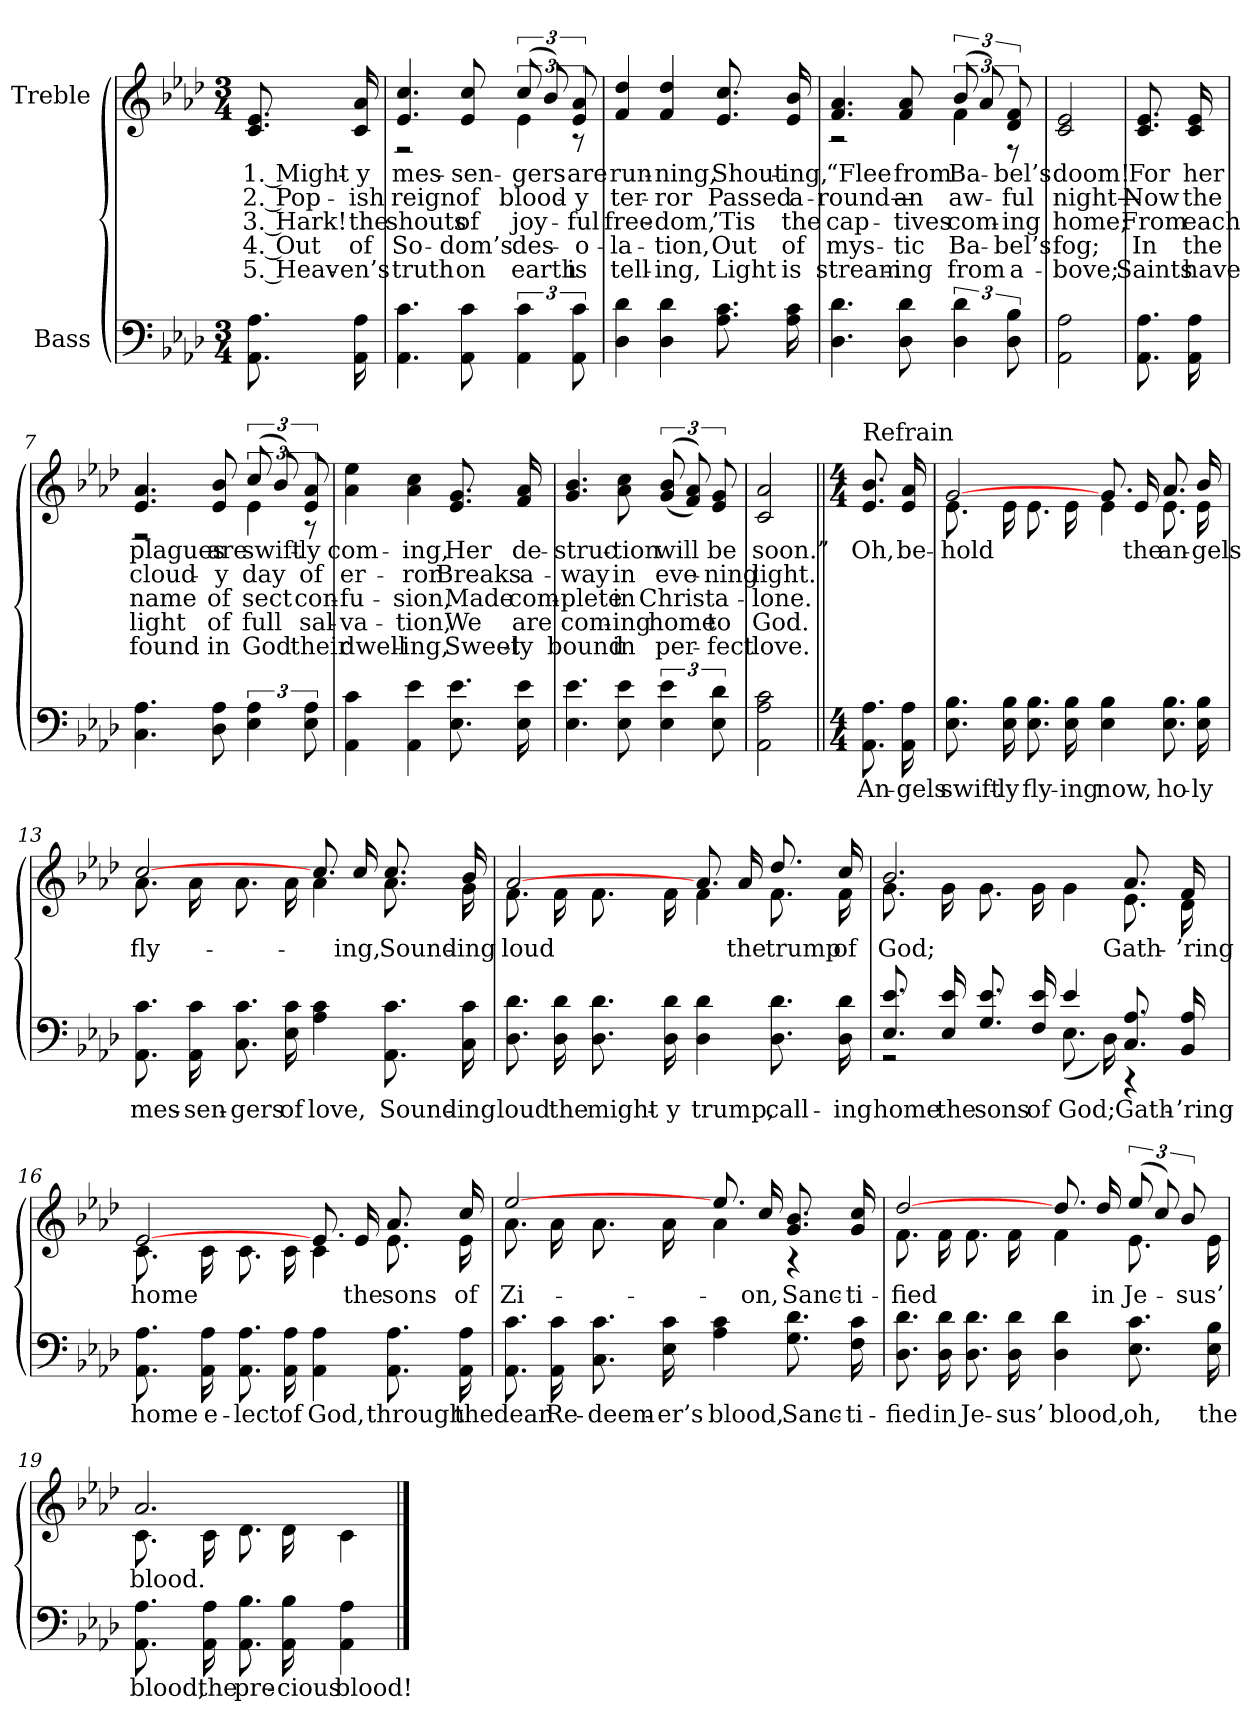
**kern	**text	**kern	**text	**text	**text	**text	**text
*part2	*part2	*part1	*part1	*part1	*part1	*part1	*part1
*staff2	*staff2	*staff1	*staff1	*staff1	*staff1	*staff1	*staff1
*I"Bass	*	*I"Treble	*	*	*	*	*
*clefF4	*	*clefG2	*	*	*	*	*
*k[b-e-a-d-]	*	*k[b-e-a-d-]	*	*	*	*	*
*A-:	*	*A-:	*	*	*	*	*
*M3/4	*	*M3/4	*	*	*	*	*
*MM90	*	*MM90	*	*	*	*	*
=1	=1	=1	=1	=1	=1	=1	=1
8.AA- 8.A-L	.	8.c 8.e-L	-1. Might-	-2. Pop-	-3. Hark!	-4. Out	-5. Heav-
16AA- 16A-	.	16c 16a-	-y	-ish	-the	-of	-en’s
=2	=2	=2	=2	=2	=2	=2	=2
*	*	*^	*	*	*	*	*
4.AA- 4.c	.	4.e- 4.cc	2r	-mes-	-reign	-shouts	-So-	-truth
8AA- 8c	.	8e- 8cc	.	-sen-	-of	-of	-dom’s	-on
6AA- 6c	.	(12ccL	6e-	-gers	-blood-	-joy-	-des-	-earth
.	.	12b-)	.	.	.	.	.	.
12AA- 12c	.	12e- 12a-	12r	-are	-y	-ful	-o-	-is
*	*	*v	*v	*	*	*	*	*
=3	=3	=3	=3	=3	=3	=3	=3
4D- 4d-	.	4f 4dd-	-run-	-ter-	-free-	-la-	-tell-
4D- 4d-	.	4f 4dd-	-ning,	-ror	-dom,	-tion,	-ing,
8.A- 8.cL	.	8.e- 8.ccL	-Shout-	-Passed	-’Tis	-Out	-Light
16A- 16c	.	16e- 16b-	-ing,	-a-	-the	-of	-is
=4	=4	=4	=4	=4	=4	=4	=4
*	*	*^	*	*	*	*	*
4.D- 4.d-	.	4.f 4.a-	2r	-“Flee	-round—	-cap-	-mys-	-stream-
8D- 8d-	.	8f 8a-	.	-from	-an	-tives	-tic	-ing
6D- 6d-	.	(12b-L	6f	-Ba-	-aw-	-com-	-Ba-	-from
.	.	12a-)	.	.	.	.	.	.
12D- 12B-	.	12d- 12f	12r	-bel’s	-ful	-ing	-bel’s	-a-
*	*	*v	*v	*	*	*	*	*
=5	=5	=5	=5	=5	=5	=5	=5
2AA- 2A-	.	2c 2e-	-doom!	-night—	-home;	-fog;	-bove;
=6	=6	=6	=6	=6	=6	=6	=6
8.AA- 8.A-L	.	8.c 8.e-L	-For	-Now	-From	-In	-Saints
16AA- 16A-	.	16c 16e-	-her	-the	-each	-the	-have
=7	=7	=7	=7	=7	=7	=7	=7
*	*	*^	*	*	*	*	*
4.C 4.A-	.	4.e- 4.a-	2r	-plagues	-cloud-	-name	-light	-found
8D- 8A-	.	8e- 8b-	.	-are	-y	-of	-of	-in
6E- 6A-	.	(12ccL	6e-	-swift-	-day	-sect	-full	-God
.	.	12b-)	.	.	.	.	.	.
12E- 12A-	.	12e- 12a-	12r	-ly	-of	-con-	-sal-	-their
*	*	*v	*v	*	*	*	*	*
=8	=8	=8	=8	=8	=8	=8	=8
4AA- 4c	.	4a- 4ee-	-com-	-er-	-fu-	-va-	-dwell-
4AA- 4e-	.	4a- 4cc	-ing,	-ror	-sion,	-tion,	-ing,
8.E- 8.e-L	.	8.e- 8.gL	-Her	-Breaks	-Made	-We	-Sweet-
16E- 16e-	.	16f 16a-	-de-	-a-	-com-	-are	-ly
=9	=9	=9	=9	=9	=9	=9	=9
4.E- 4.e-	.	4.g 4.b-	-struc-	-way	-plete	-com-	-bound
8E- 8e-	.	8a- 8cc	-tion	-in	-in	-ing	-in
6E- 6e-	.	((12g 12b-L	-will	-eve-	-Christ	-home	-per-
.	.	12f 12a-))	.	.	.	.	.
12E- 12d-	.	12e- 12g	-be	-ning	-a-	-to	-fect
=10	=10	=10	=10	=10	=10	=10	=10
2AA- 2A- 2c	.	2c 2a-	-soon.”	-light.	-lone.	-God.	-love.
=11||	=11||	=11||	=11||	=11||	=11||	=11||	=11||
*M4/4	*	*M4/4	*	*	*	*	*
!	!	!LO:TX:a:t=Refrain	!	!	!	!	!
8.AA- 8.A-L	-An-	8.e- 8.b-L	-Oh,	.	.	.	.
16AA- 16A-	-gels	16e- 16a-	-be-	.	.	.	.
=12	=12	=12	=12	=12	=12	=12	=12
*	*	*^	*	*	*	*	*
8.E- 8.B-L	-swift-	[2g	8.e-L	-hold	.	.	.	.
16E- 16B-	-ly	.	16e-	.	.	.	.	.
8.E- 8.B-L	-fly-	.	8.e-L	.	.	.	.	.
16E- 16B-	-ing	.	16e-	.	.	.	.	.
4E- 4B-	-now,	8.gL	4e-	.	.	.	.	.
.	.	16e-	.	-the	.	.	.	.
8.E- 8.B-L	-ho-	8.a-L	8.e-L	-an-	.	.	.	.
16E- 16B-	-ly	16b-	16e-	-gels	.	.	.	.
=13	=13	=13	=13	=13	=13	=13	=13	=13
8.AA- 8.cL	-mes-	[2cc	8.a-L	-fly-	.	.	.	.
16AA- 16c	-sen-	.	16a-	.	.	.	.	.
8.C 8.cL	-gers	.	8.a-L	.	.	.	.	.
16E- 16c	-of	.	16a-	.	.	.	.	.
4A- 4c	-love,	8.ccL	4a-	.	.	.	.	.
.	.	16cc	.	-ing,	.	.	.	.
8.AA- 8.cL	-Sound-	8.ccL	8.a-L	-Sound-	.	.	.	.
16C 16c	-ing	16b-	16g	-ing	.	.	.	.
=14	=14	=14	=14	=14	=14	=14	=14	=14
8.D- 8.d-L	-loud	[2a-	8.fL	-loud	.	.	.	.
16D- 16d-	-the	.	16f	.	.	.	.	.
8.D- 8.d-L	-might-	.	8.fL	.	.	.	.	.
16D- 16d-	-y	.	16f	.	.	.	.	.
4D- 4d-	-trump,	8.a-L	4f	.	.	.	.	.
.	.	16a-	.	-the	.	.	.	.
8.D- 8.d-L	-call-	8.dd-L	8.fL	-trump	.	.	.	.
16D- 16d-	-ing	16cc	16f	-of	.	.	.	.
=15	=15	=15	=15	=15	=15	=15	=15	=15
*^	*	*	*	*	*	*	*	*
8.E- 8.e-L	2r	-home	2.b-	8.gL	-God;	.	.	.	.
16E- 16e-	.	-the	.	16g	.	.	.	.	.
8.G 8.e-L	.	-sons	.	8.gL	.	.	.	.	.
16F 16e-	.	-of	.	16g	.	.	.	.	.
4e-	(8.E-L	-God;	.	4g	.	.	.	.	.
.	16D-)	.	.	.	.	.	.	.	.
8.C 8.A-L	4r	-Gath-	8.a-L	8.e-L	-Gath-	.	.	.	.
16BB- 16A-	.	-’ring	16f	16d-	-’ring	.	.	.	.
*v	*v	*	*	*	*	*	*	*	*
=16	=16	=16	=16	=16	=16	=16	=16	=16
8.AA- 8.A-L	-home	[2e-	8.cL	-home	.	.	.	.
16AA- 16A-	-e-	.	16c	.	.	.	.	.
8.AA- 8.A-L	-lect	.	8.cL	.	.	.	.	.
16AA- 16A-	-of	.	16c	.	.	.	.	.
4AA- 4A-	-God,	8.e-L	4c	.	.	.	.	.
.	.	16e-	.	-the	.	.	.	.
8.AA- 8.A-L	-through	8.a-L	8.e-L	-sons	.	.	.	.
16AA- 16A-	-the	16cc	16e-	-of	.	.	.	.
=17	=17	=17	=17	=17	=17	=17	=17	=17
8.AA- 8.cL	-dear	[2ee-	8.a-L	-Zi-	.	.	.	.
16AA- 16c	-Re-	.	16a-	.	.	.	.	.
8.C 8.cL	-deem-	.	8.a-L	.	.	.	.	.
16E- 16c	-er’s	.	16a-	.	.	.	.	.
4A- 4c	-blood,	8.ee-L	4a-	.	.	.	.	.
.	.	16cc	.	-on,	.	.	.	.
8.G 8.d-L	-Sanc-	8.g 8.b-L	4r	-Sanc-	.	.	.	.
16F 16c	-ti-	16g 16cc	.	-ti-	.	.	.	.
=18	=18	=18	=18	=18	=18	=18	=18	=18
8.D- 8.d-L	-fied	[2dd-	8.fL	-fied	.	.	.	.
16D- 16d-	-in	.	16f	.	.	.	.	.
8.D- 8.d-L	-Je-	.	8.fL	.	.	.	.	.
16D- 16d-	-sus’	.	16f	.	.	.	.	.
4D- 4d-	-blood,	8.dd-L	4f	.	.	.	.	.
.	.	16dd-	.	-in	.	.	.	.
8.E- 8.cL	-oh,	(12ee-L	8.e-L	-Je-	.	.	.	.
.	.	12cc)	.	.	.	.	.	.
.	.	12b-	.	-sus’	.	.	.	.
16E- 16B-	-the	.	16e-	.	.	.	.	.
=19	=19	=19	=19	=19	=19	=19	=19	=19
8.AA- 8.A-L	-blood,	2.a-	8.cL	-blood.	.	.	.	.
16AA- 16A-	-the	.	16c	.	.	.	.	.
8.AA- 8.B-L	-pre-	.	8.d-L	.	.	.	.	.
16AA- 16B-	-cious	.	16d-	.	.	.	.	.
4AA- 4A-	-blood!	.	4c	.	.	.	.	.
*	*	*v	*v	*	*	*	*	*
==	==	==	==	==	==	==	==
*-	*-	*-	*-	*-	*-	*-	*-
